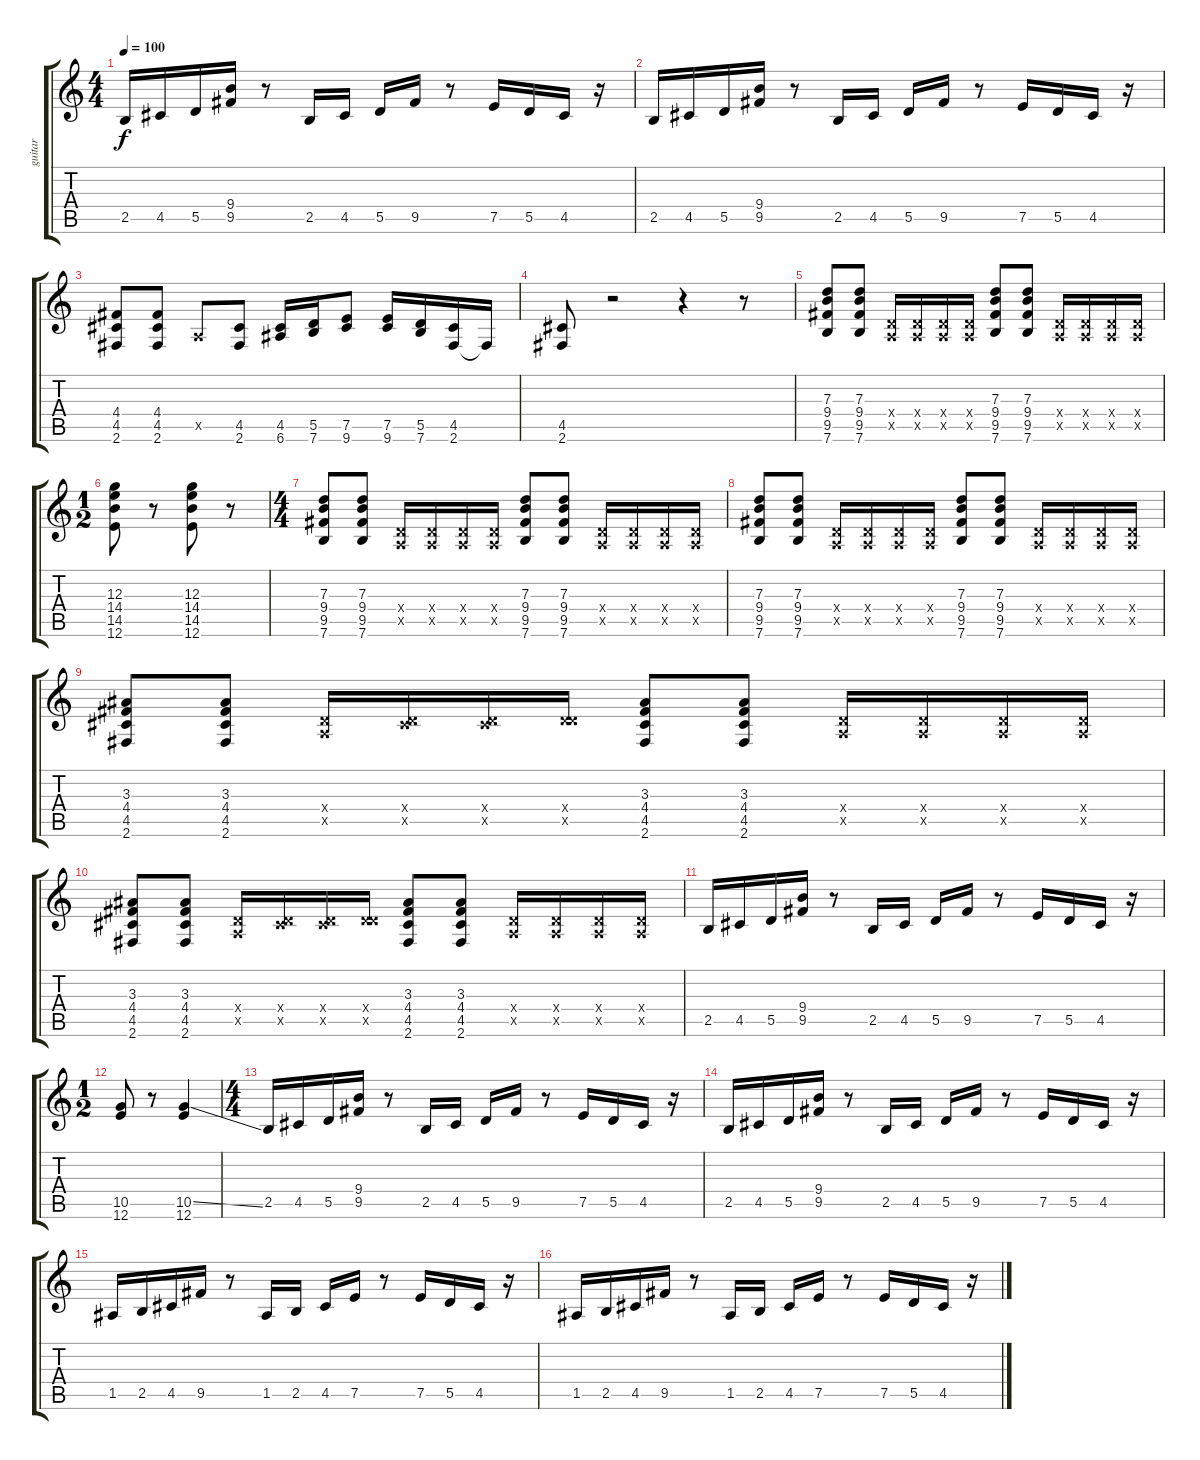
\track ("guitar" "guitar") {instrument acousticguitarsteel}
\staff {score tabs}
\tuning (E4 B3 G3 D3 A2 E2) {hide}
\ts (4 4)
\tempo 100
\clef g2
\ks c
2.5.16{dy f} 4.5.16 5.5.16 (9.4 9.5).16 r.8 2.5.16 4.5.16 5.5.16 9.5.16 r.8 7.5.16 5.5.16 4.5.16 r.16 |
2.5.16 4.5.16 5.5.16 (9.4 9.5).16 r.8 2.5.16 4.5.16 5.5.16 9.5.16 r.8 7.5.16 5.5.16 4.5.16 r.16 |
(4.4 4.5 2.6).8 (4.4 4.5 2.6).8 0.5{x}.8 (4.5 2.6).8 (4.5 6.6).16 (5.5 7.6).16 (7.5 9.6).8 (7.5 9.6).16 (5.5 7.6).16 (4.5 2.6).16 2.6{t}.16 |
(4.5 2.6).8 r.2 r.4 r.8 |
(7.3 9.4 9.5 7.6).8 (7.3 9.4 9.5 7.6).8 (0.4{x} 0.5{x}).16 (0.4{x} 0.5{x}).16 (0.4{x} 0.5{x}).16 (0.4{x} 0.5{x}).16 (7.3 9.4 9.5 7.6).8 (7.3 9.4 9.5 7.6).8 (0.4{x} 0.5{x}).16 (0.4{x} 0.5{x}).16 (0.4{x} 0.5{x}).16 (0.4{x} 0.5{x}).16 |
\ts (1 2)
(12.3 14.4 14.5 12.6).8 r.8 (12.3 14.4 14.5 12.6).8 r.8 |
\ts (4 4)
(7.3 9.4 9.5 7.6).8 (7.3 9.4 9.5 7.6).8 (0.4{x} 0.5{x}).16 (0.4{x} 0.5{x}).16 (0.4{x} 0.5{x}).16 (0.4{x} 0.5{x}).16 (7.3 9.4 9.5 7.6).8 (7.3 9.4 9.5 7.6).8 (0.4{x} 0.5{x}).16 (0.4{x} 0.5{x}).16 (0.4{x} 0.5{x}).16 (0.4{x} 0.5{x}).16 |
(7.3 9.4 9.5 7.6).8 (7.3 9.4 9.5 7.6).8 (0.4{x} 0.5{x}).16 (0.4{x} 0.5{x}).16 (0.4{x} 0.5{x}).16 (0.4{x} 0.5{x}).16 (7.3 9.4 9.5 7.6).8 (7.3 9.4 9.5 7.6).8 (0.4{x} 0.5{x}).16 (0.4{x} 0.5{x}).16 (0.4{x} 0.5{x}).16 (0.4{x} 0.5{x}).16 |
(3.3 4.4 4.5 2.6).8 (3.3 4.4 4.5 2.6).8 (0.4{x} 0.5{x}).16 (0.4{x} 4.5{x}).16 (0.4{x} 4.5{x}).16 (0.4{x} 5.5{x}).16 (3.3 4.4 4.5 2.6).8 (3.3 4.4 4.5 2.6).8 (0.4{x} 0.5{x}).16 (0.4{x} 0.5{x}).16 (0.4{x} 0.5{x}).16 (0.4{x} 0.5{x}).16 |
(3.3 4.4 4.5 2.6).8 (3.3 4.4 4.5 2.6).8 (0.4{x} 0.5{x}).16 (0.4{x} 4.5{x}).16 (0.4{x} 4.5{x}).16 (0.4{x} 5.5{x}).16 (3.3 4.4 4.5 2.6).8 (3.3 4.4 4.5 2.6).8 (0.4{x} 0.5{x}).16 (0.4{x} 0.5{x}).16 (0.4{x} 0.5{x}).16 (0.4{x} 0.5{x}).16 |
2.5.16 4.5.16 5.5.16 (9.4 9.5).16 r.8 2.5.16 4.5.16 5.5.16 9.5.16 r.8 7.5.16 5.5.16 4.5.16 r.16 |
\ts (1 2)
(10.5 12.6).8 r.8 (10.5{ss} 12.6).4 |
\ts (4 4)
2.5.16 4.5.16 5.5.16 (9.4 9.5).16 r.8 2.5.16 4.5.16 5.5.16 9.5.16 r.8 7.5.16 5.5.16 4.5.16 r.16 |
2.5.16 4.5.16 5.5.16 (9.4 9.5).16 r.8 2.5.16 4.5.16 5.5.16 9.5.16 r.8 7.5.16 5.5.16 4.5.16 r.16 |
1.5.16 2.5.16 4.5.16 9.5.16 r.8 1.5.16 2.5.16 4.5.16 7.5.16 r.8 7.5.16 5.5.16 4.5.16 r.16 |
1.5.16 2.5.16 4.5.16 9.5.16 r.8 1.5.16 2.5.16 4.5.16 7.5.16 r.8 7.5.16 5.5.16 4.5.16 r.16
